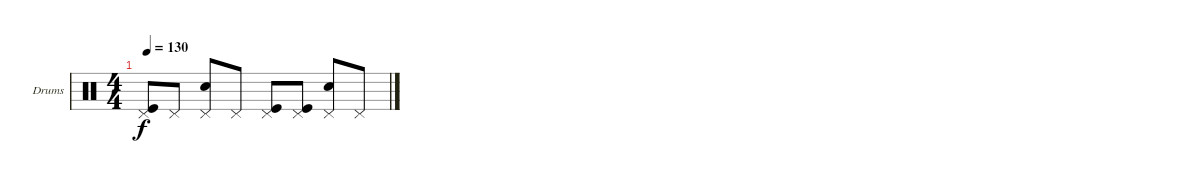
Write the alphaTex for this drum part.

\bracketExtendMode groupsimilarinstruments
\firstSystemTrackNameOrientation horizontal
\otherSystemsTrackNameOrientation horizontal
\track ("Drumkit" "Drums") {instrument percussion}
\staff {score}
\articulation defaults
\ts (4 4)
\tempo 130
\clef neutral
\ks c
("Pedal Hi-Hat (hit)" "Kick (hit)").8{dy f} "Pedal Hi-Hat (hit)".8 ("Pedal Hi-Hat (hit)" "Snare (hit) 2").8 "Pedal Hi-Hat (hit)".8 ("Pedal Hi-Hat (hit)" "Kick (hit)").8 ("Pedal Hi-Hat (hit)" "Kick (hit)").8 ("Pedal Hi-Hat (hit)" "Snare (hit) 2").8 "Pedal Hi-Hat (hit)".8
